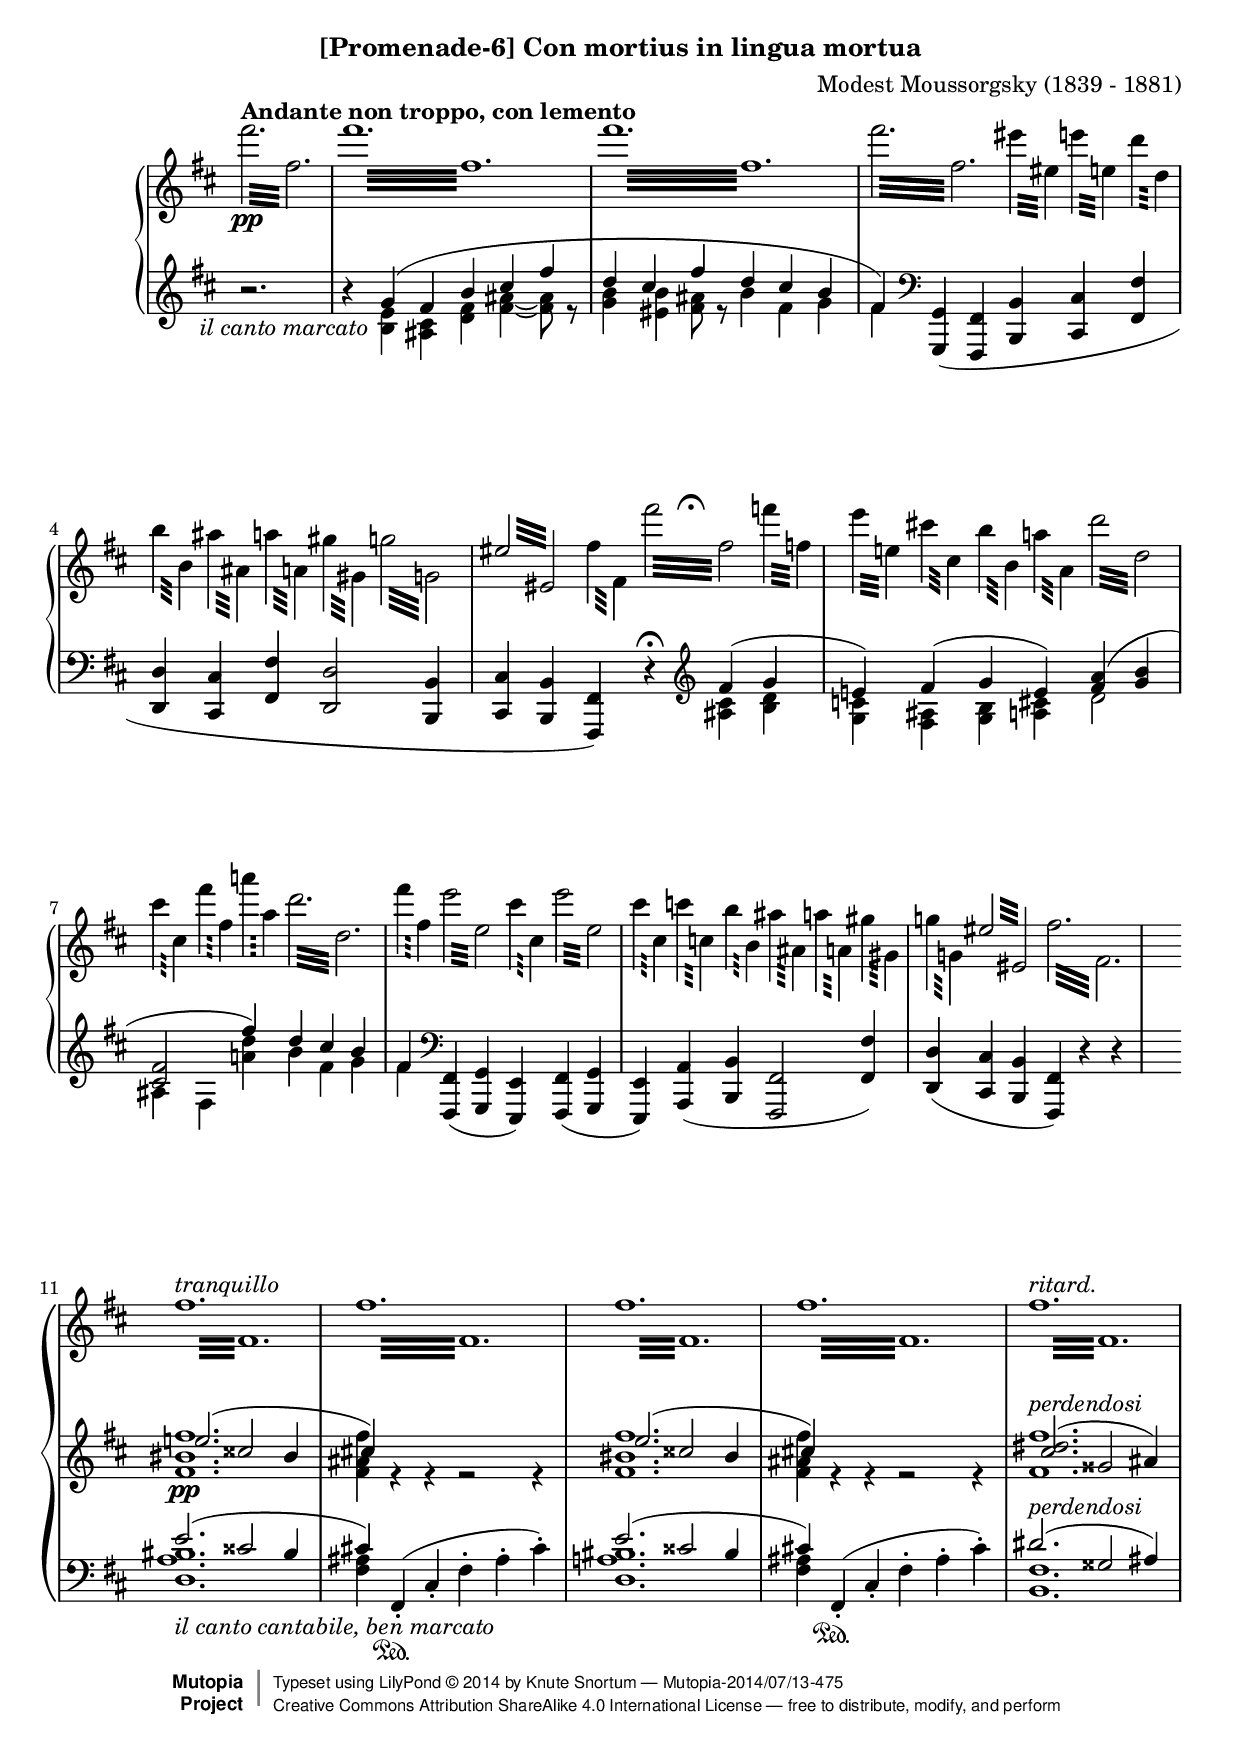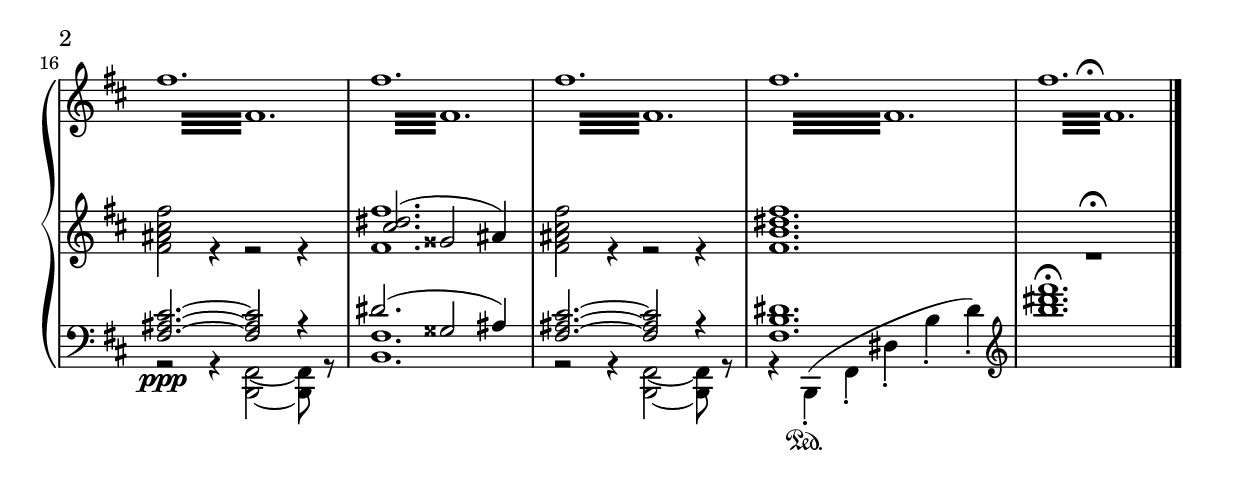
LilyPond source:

%...+....1....+....2....+....3....+....4....+....5....+....6....+....7....+....
\version "2.18.2"
\language "english"

\header {
  %title        = "[Promenade-6] Con mortius in lingua mortua"
  composer     = "Modest Moussorgsky (1839 - 1881)"
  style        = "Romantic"
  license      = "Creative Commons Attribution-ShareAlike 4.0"
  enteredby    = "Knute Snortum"
  date         = "1874"
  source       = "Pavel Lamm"

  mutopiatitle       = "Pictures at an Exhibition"
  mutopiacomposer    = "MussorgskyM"
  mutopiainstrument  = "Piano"
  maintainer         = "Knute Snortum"
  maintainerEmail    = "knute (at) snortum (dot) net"
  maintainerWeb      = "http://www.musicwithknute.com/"

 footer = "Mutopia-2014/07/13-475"
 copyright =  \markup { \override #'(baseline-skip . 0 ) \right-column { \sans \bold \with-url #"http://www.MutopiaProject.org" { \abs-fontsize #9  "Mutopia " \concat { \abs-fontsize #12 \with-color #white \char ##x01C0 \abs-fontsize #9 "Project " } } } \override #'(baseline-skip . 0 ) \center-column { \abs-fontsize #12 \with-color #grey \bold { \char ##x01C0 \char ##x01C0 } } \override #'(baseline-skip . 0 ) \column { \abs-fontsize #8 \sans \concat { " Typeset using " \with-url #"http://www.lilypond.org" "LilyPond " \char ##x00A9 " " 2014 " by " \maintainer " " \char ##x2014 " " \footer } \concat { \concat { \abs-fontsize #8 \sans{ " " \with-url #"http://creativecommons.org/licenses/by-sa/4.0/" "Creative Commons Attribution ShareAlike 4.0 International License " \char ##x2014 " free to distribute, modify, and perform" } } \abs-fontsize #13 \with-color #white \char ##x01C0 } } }
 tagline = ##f
}

cantoMarcato = \markup { \italic "il canto marcato" }
cantabileMarcato = \markup { \italic "il canto cantabile, ben marcato" }
tranq = \markup { \italic "tranquillo" }
ritard = \markup { \italic "ritard." }
perden = \markup { \italic "perdendosi" }
markupFermata = \markup { \musicglyph #"scripts.ufermata" }

forceShiftOn = \override NoteColumn.force-hshift = #0.5
forceShiftOff = \override NoteColumn.force-hshift = #0
adjustCantoX = \once \override TextScript.X-offset = #-4
adjustFermata = {
  \once \override TextScript.X-offset = #4.5
  \once \override TextScript.Y-offset = #5.5
}
adjustFermataTwo = \once \override TextScript.X-offset = #5

upper = \relative c''' {
  \tempo "Andante non troppo, con lemento"
  \override Beam.gap-count = #3
  
  \partial 2. \repeat tremolo 12 { fs32 \pp fs, }
  | \repeat tremolo 24 { fs'32 fs, }
  | \repeat tremolo 24 { fs'32 fs, }
  | \repeat tremolo 12 { fs'32 fs, }
    \repeat tremolo 4 { es'32 es, }
    \repeat tremolo 4 { e'32 e, }
    \repeat tremolo 4 { d'32 d, }  
  | \repeat tremolo 4 { b'32 b, }
    \repeat tremolo 4 { as'32 as, }
    \repeat tremolo 4 { a'32 a, }
    \repeat tremolo 4 { gs'32 gs, }
    \repeat tremolo 8 { g'32 g, }
  | \repeat tremolo 8 { es'32 es, }
    \repeat tremolo 4 { fs'32 fs, }
    \repeat tremolo 8 { \adjustFermata fs''32 ^\markupFermata fs, } 
    \repeat tremolo 4 { f'32 f, }
  | \repeat tremolo 4 { e'32 e, }
    \repeat tremolo 4 { cs'32 cs, }
    \repeat tremolo 4 { b'32 b, }
    \repeat tremolo 4 { a'32 a, }
    \repeat tremolo 8 { d'32 d, }
  | \repeat tremolo 4 { cs'32 cs, }
    \repeat tremolo 4 { fs'32 fs, }
    \repeat tremolo 4 { a'32 a, }
    \repeat tremolo 12 { d32 d, }
  | \repeat tremolo 4 { fs'32 fs, }
    \repeat tremolo 8 { e'32 e, }
    \repeat tremolo 4 { cs'32 cs, }
    \repeat tremolo 8 { e'32 e, }
  | \repeat tremolo 4 { cs'32 cs, }
    \repeat tremolo 4 { c'32 c, }
    \repeat tremolo 4 { b'32 b, }
    \repeat tremolo 4 { as'32 as, }
    \repeat tremolo 4 { a'32 a, }
    \repeat tremolo 4 { gs'32 gs, }
  | \repeat tremolo 4 { g'32 g, }
    \repeat tremolo 8 { es'32 es, }
    \repeat tremolo 12 { fs'32 fs, }
  <<
    \new Staff \with { 
      \remove Time_signature_engraver 
      alignAboveContext = "up"
    } {
      \key b \minor
      | \repeat tremolo 24 { fs'32 ^\tranq fs, } 
      | \repeat tremolo 24 { fs'32 fs, } 
      | \repeat tremolo 24 { fs'32 fs, }
      | \repeat tremolo 24 { fs'32 fs, } 
      | \repeat tremolo 24 { fs'32 ^\ritard fs, }
      | \repeat tremolo 24 { fs'32 fs, }
      | \repeat tremolo 24 { fs'32 fs, }
      | \repeat tremolo 24 { fs'32 fs, }
      | \repeat tremolo 24 { fs'32 fs, }
      | \repeat tremolo 24 { \adjustFermataTwo fs'32 ^\markupFermata fs, }
      | \bar "|."
    }
    \\
    {
      << 
        { | e'2. ( css2 bs4 | cs4 ) } 
        \\ 
        { | <fs, bs fs'>1. \pp | <fs as fs'>4 } 
      >>
        r4 r r2 r4
      |
      << 
        { | e'2. ( css2 bs4 | cs4 ) } 
        \\ 
        { | <fs, bs fs'>1. | <fs as fs'>4 } 
      >>
        r4 r r2 r4
      |
      <<
        { \forceShiftOn <cs' ds>2. ( gss2 as4 ) | s2 }
        \\
        { <fs fs'>1. ^\perden | <fs as cs fs>2 }
      >>
        r4 r2 r4
      |
      <<
        { \forceShiftOn <cs' ds>2. ( gss2 as4 ) | s2 }
        \\
        { <fs fs'>1. | <fs as cs fs>2 }
      >>
        r4 r2 r4
      | <fs b ds fs>1.
      | R1 * 6/4 \fermataMarkup
    }
  >>
}

lower = \relative c'' {
  \partial 2. \adjustCantoX r2. _\cantoMarcato
  | r4 
  << 
    {
      g4 ( fs b cs fs | d cs fs d cs b | fs )
    }
    \\
    {
      <b, e>4 <cs as> <d fs> <fs as> ~ q8 r | 
      <g b>4 <es b'> <fs as>8 r b4 fs g | fs 
    }
  >>
    \clef bass
    <g,, g,>4 ( <fs fs,> <b b,> <cs cs,> <fs fs,>
  | <d d,>4 <cs cs,> <fs fs,> <d d,>2 <b b,>4
  | <cs cs,>4 <b b,> <fs fs,> ) r \fermata
    \clef treble
  <<
    { fs''4 ( g | e ) }
    \\
    { <as, cs>4 <b d> | <g c> }
  >>
  <<
    { fs'4 ( g e ) }
    \\
    { <fs, as>4 <g b> <a cs> }
  >>
  <<
    { <fs' a>4 ( <g b> | <cs, fs>2 fs'4 ) }
    \\ 
    { d,2 | as4 fs <a' d> }
  >>
  <<
    { d4 cs b | fs }
    \\
    { b4 fs g | fs }
  >>
    \clef bass
    <fs,, fs,>4 ( <g g,> <e e,> ) <fs fs,> ( <g g,>
  | <e e,> ) <a a,> ( <b b,> <fs fs,>2 <fs' fs,>4 )
  | <d d,>4 ( <cs cs,> <b b,> <fs fs,> ) r r
  |
  <<
    { | e''2. ( css2 bs4 | cs4 ) }
    \\
    { <d, a' bs>1. _\cantabileMarcato | <fs as>4 }
  >>
    fs,4-. ( \sustainOn cs'-. fs-. as-. cs-. ) 
  |
  <<
    { | e2. ( css2 bs4 | cs4 ) }
    \\
    { <d, a' bs>1. | <fs as>4 }
  >>
    fs,4-. ( \sustainOn cs'-. fs-. as-. cs-. ) 
  |
  << 
    { ds2. ( ^\perden gss,2 as4) | <fs as cs>2. ~ \ppp q2 r4 }
    \\
    { <b, fs'>1. | r2 r4 <b, fs'>2 ~ q8 r }
  >>
  << 
    { ds''2. ( gss,2 as4) | <fs as cs>2. ~ q2 r4 }
    \\
    { <b, fs'>1. | r2 r4 <b, fs'>2 ~ q8 r }
  >>
  <<
    { <fs'' b ds>1. }
    \\
    { r4 b,,-. ^( \sustainOn fs'-. ds'-. b'-. ds-. ) }
  >>
  | \clef treble <b'' ds fs>1. \fermata
}

global = {
  \clef treble
  \key b \minor
  \time 6/4
  \accidentalStyle piano
}

\bookpart {
  \header {
    subtitle = "[Promenade-6] Con mortius in lingua mortua"
  }
  \score {
    \new PianoStaff <<
      \new Staff = "up" \with { \remove Time_signature_engraver } {
        \global
        \upper
      }
      \new Staff = "down" \with { \remove Time_signature_engraver } {
        \global
        \lower
      }
    >>
    \layout {
    }
    \midi {
      \tempo 4 = 76
    }
  }
}
